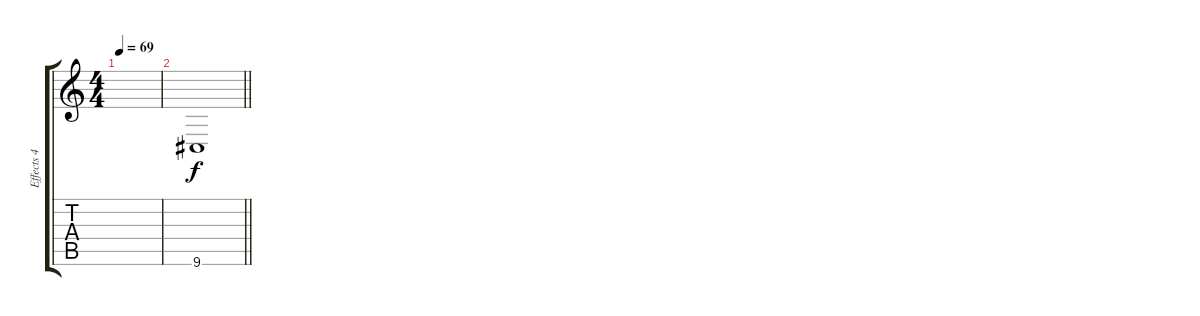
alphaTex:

\track ("Effects 4" "Effects 4") {instrument voiceoohs}
\staff {score tabs}
\tuning (E4 B3 G3 D3 A2 E2) {hide}
\ts (4 4)
\tempo 69
\clef g2
\ks aminor
|
\barLineRight lightlight
9.6.1
